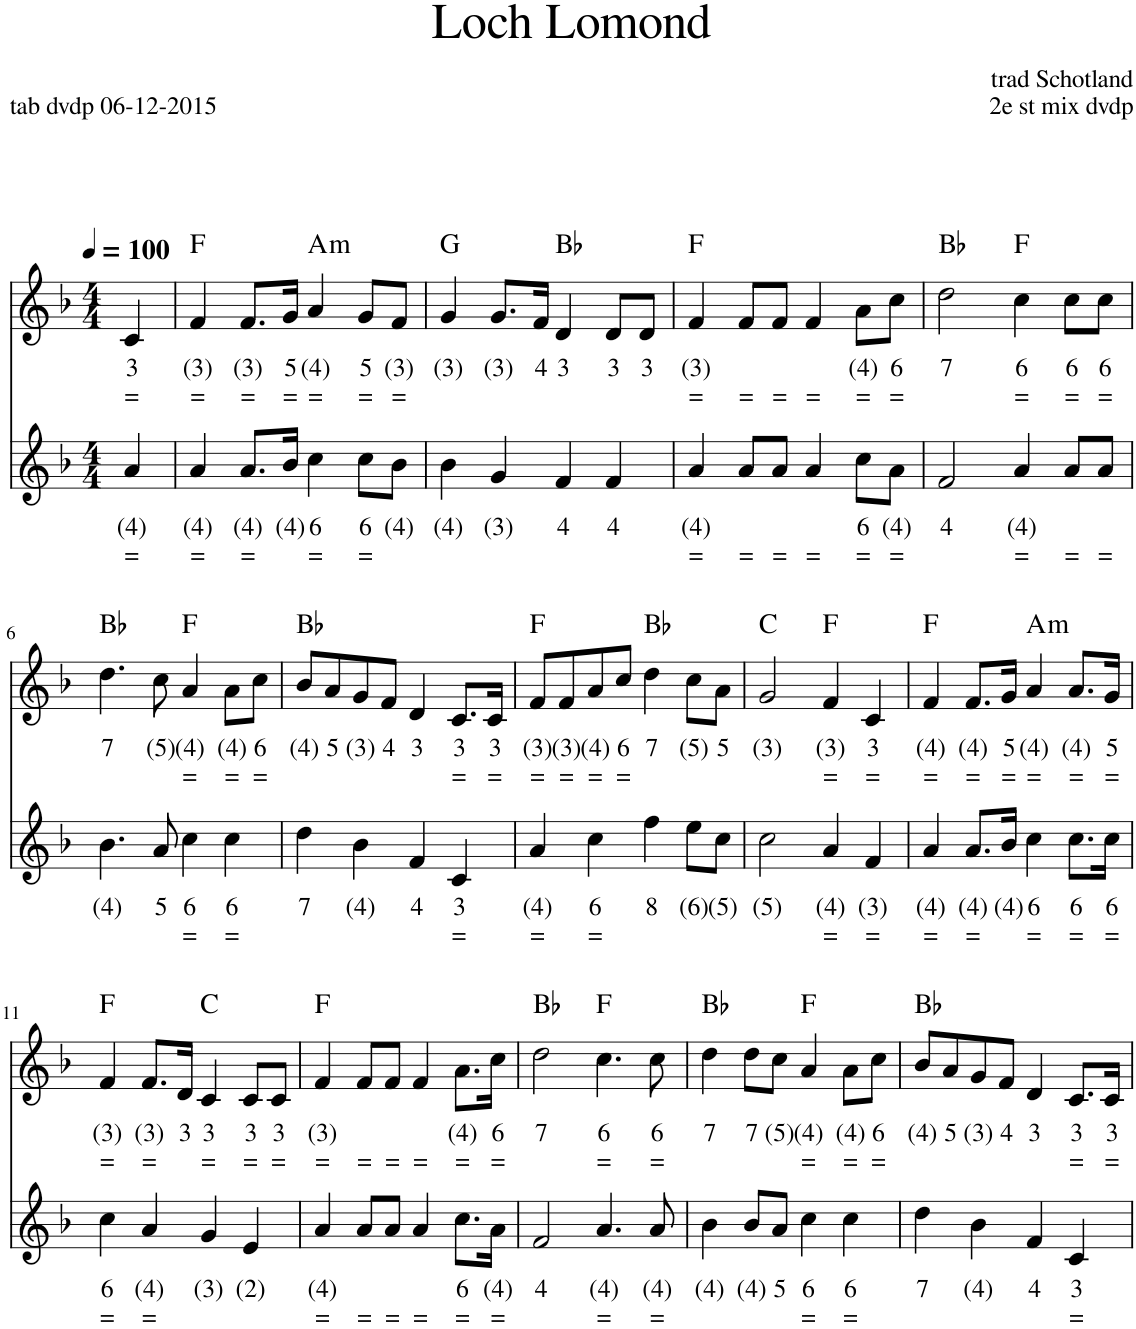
**kern	**text	**text	**kern	**text	**text	**harte
*part2	*part2	*part2	*part1	*part1	*part1	*part1
*staff2	*staff2	*staff2	*staff1	*staff1	*staff1	*
*I"C Trompet	*	*	*I"C Trompet	*	*	*
*clefG2	*	*	*clefG2	*	*	*
*k[b-]	*	*	*k[b-]	*	*	*
*M4/4	*	*	*M4/4	*	*	*
*MM100	*	*	*MM100	*	*	*
=1	=1	=1	=1	=1	=1	=1
!	!LO:LY:b	!LO:LY:b	!	!LO:LY:b	!LO:LY:b	!
4a/	(4)	=	4c/	3	=	.
=2	=2	=2	=2	=2	=2	=2
!	!LO:LY:b	!LO:LY:b	!	!LO:LY:b	!LO:LY:b	!
4a/	(4)	=	4f/	(3)	=	F:maj
!	!LO:LY:b	!LO:LY:b	!	!LO:LY:b	!LO:LY:b	!
8.a/L	(4)	=	8.f/L	(3)	=	.
!	!LO:LY:b	!	!	!LO:LY:b	!LO:LY:b	!
16b-/Jk	(4)	.	16g/Jk	5	=	.
!	!LO:LY:b	!LO:LY:b	!	!LO:LY:b	!LO:LY:b	!LO:H:kt=m
4cc\	6	=	4a/	(4)	=	A:min
!	!LO:LY:b	!LO:LY:b	!	!LO:LY:b	!LO:LY:b	!
8cc\L	6	=	8g/L	5	=	.
!	!LO:LY:b	!	!	!LO:LY:b	!LO:LY:b	!
8b-\J	(4)	.	8f/J	(3)	=	.
=3	=3	=3	=3	=3	=3	=3
!	!LO:LY:b	!	!	!LO:LY:b	!	!
4b-\	(4)	.	4g/	(3)	.	G:maj
!	!LO:LY:b	!	!	!LO:LY:b	!	!
4g/	(3)	.	8.g/L	(3)	.	.
!	!	!	!	!LO:LY:b	!	!
.	.	.	16f/Jk	4	.	.
!	!LO:LY:b	!	!	!LO:LY:b	!	!
4f/	4	.	4d/	3	.	Bb:maj
!	!LO:LY:b	!	!	!LO:LY:b	!	!
4f/	4	.	8d/L	3	.	.
!	!	!	!	!LO:LY:b	!	!
.	.	.	8d/J	3	.	.
=4	=4	=4	=4	=4	=4	=4
!	!LO:LY:b	!LO:LY:b	!	!LO:LY:b	!LO:LY:b	!
4a/	(4)	=	4f/	(3)	=	F:maj
!	!	!LO:LY:b	!	!	!LO:LY:b	!
8a/L	.	=	8f/L	.	=	.
!	!	!LO:LY:b	!	!	!LO:LY:b	!
8a/J	.	=	8f/J	.	=	.
!	!	!LO:LY:b	!	!	!LO:LY:b	!
4a/	.	=	4f/	.	=	.
!	!LO:LY:b	!LO:LY:b	!	!LO:LY:b	!LO:LY:b	!
8cc\L	6	=	8a\L	(4)	=	.
!	!LO:LY:b	!LO:LY:b	!	!LO:LY:b	!LO:LY:b	!
8a\J	(4)	=	8cc\J	6	=	.
=5	=5	=5	=5	=5	=5	=5
!	!LO:LY:b	!	!	!LO:LY:b	!	!
2f/	4	.	2dd\	7	.	Bb:maj
!	!LO:LY:b	!LO:LY:b	!	!LO:LY:b	!LO:LY:b	!
4a/	(4)	=	4cc\	6	=	F:maj
!	!	!LO:LY:b	!	!LO:LY:b	!LO:LY:b	!
8a/L	.	=	8cc\L	6	=	.
!	!	!LO:LY:b	!	!LO:LY:b	!LO:LY:b	!
8a/J	.	=	8cc\J	6	=	.
!!LO:LB:g=z
=6	=6	=6	=6	=6	=6	=6
!	!LO:LY:b	!	!	!LO:LY:b	!	!
4.b-\	(4)	.	4.dd\	7	.	Bb:maj
!	!LO:LY:b	!	!	!LO:LY:b	!	!
8a/	5	.	8cc\	(5)	.	.
!	!LO:LY:b	!LO:LY:b	!	!LO:LY:b	!LO:LY:b	!
4cc\	6	=	4a/	(4)	=	F:maj
!	!LO:LY:b	!LO:LY:b	!	!LO:LY:b	!LO:LY:b	!
4cc\	6	=	8a\L	(4)	=	.
!	!	!	!	!LO:LY:b	!LO:LY:b	!
.	.	.	8cc\J	6	=	.
=7	=7	=7	=7	=7	=7	=7
!	!LO:LY:b	!	!	!LO:LY:b	!	!
4dd\	7	.	8b-/L	(4)	.	Bb:maj
!	!	!	!	!LO:LY:b	!	!
.	.	.	8a/	5	.	.
!	!LO:LY:b	!	!	!LO:LY:b	!	!
4b-\	(4)	.	8g/	(3)	.	.
!	!	!	!	!LO:LY:b	!	!
.	.	.	8f/J	4	.	.
!	!LO:LY:b	!	!	!LO:LY:b	!	!
4f/	4	.	4d/	3	.	.
!	!LO:LY:b	!LO:LY:b	!	!LO:LY:b	!LO:LY:b	!
4c/	3	=	8.c/L	3	=	.
!	!	!	!	!LO:LY:b	!LO:LY:b	!
.	.	.	16c/Jk	3	=	.
=8	=8	=8	=8	=8	=8	=8
!	!LO:LY:b	!LO:LY:b	!	!LO:LY:b	!LO:LY:b	!
4a/	(4)	=	8f/L	(3)	=	F:maj
!	!	!	!	!LO:LY:b	!LO:LY:b	!
.	.	.	8f/	(3)	=	.
!	!LO:LY:b	!LO:LY:b	!	!LO:LY:b	!LO:LY:b	!
4cc\	6	=	8a/	(4)	=	.
!	!	!	!	!LO:LY:b	!LO:LY:b	!
.	.	.	8cc/J	6	=	.
!	!LO:LY:b	!	!	!LO:LY:b	!	!
4ff\	8	.	4dd\	7	.	Bb:maj
!	!LO:LY:b	!	!	!LO:LY:b	!	!
8ee\L	(6)	.	8cc\L	(5)	.	.
!	!LO:LY:b	!	!	!LO:LY:b	!	!
8cc\J	(5)	.	8a\J	5	.	.
=9	=9	=9	=9	=9	=9	=9
!	!LO:LY:b	!	!	!LO:LY:b	!	!
2cc\	(5)	.	2g/	(3)	.	C:maj
!	!LO:LY:b	!LO:LY:b	!	!LO:LY:b	!LO:LY:b	!
4a/	(4)	=	4f/	(3)	=	F:maj
!	!LO:LY:b	!LO:LY:b	!	!LO:LY:b	!LO:LY:b	!
4f/	(3)	=	4c/	3	=	.
=10	=10	=10	=10	=10	=10	=10
!	!LO:LY:b	!LO:LY:b	!	!LO:LY:b	!LO:LY:b	!
4a/	(4)	=	4f/	(4)	=	F:maj
!	!LO:LY:b	!LO:LY:b	!	!LO:LY:b	!LO:LY:b	!
8.a/L	(4)	=	8.f/L	(4)	=	.
!	!LO:LY:b	!	!	!LO:LY:b	!LO:LY:b	!
16b-/Jk	(4)	.	16g/Jk	5	=	.
!	!LO:LY:b	!LO:LY:b	!	!LO:LY:b	!LO:LY:b	!LO:H:kt=m
4cc\	6	=	4a/	(4)	=	A:min
!	!LO:LY:b	!LO:LY:b	!	!LO:LY:b	!LO:LY:b	!
8.cc\L	6	=	8.a/L	(4)	=	.
!	!LO:LY:b	!LO:LY:b	!	!LO:LY:b	!LO:LY:b	!
16cc\Jk	6	=	16g/Jk	5	=	.
!!LO:LB:g=z
=11	=11	=11	=11	=11	=11	=11
!	!LO:LY:b	!LO:LY:b	!	!LO:LY:b	!LO:LY:b	!
4cc\	6	=	4f/	(3)	=	F:maj
!	!LO:LY:b	!LO:LY:b	!	!LO:LY:b	!LO:LY:b	!
4a/	(4)	=	8.f/L	(3)	=	.
!	!	!	!	!LO:LY:b	!	!
.	.	.	16d/Jk	3	.	.
!	!LO:LY:b	!	!	!LO:LY:b	!LO:LY:b	!
4g/	(3)	.	4c/	3	=	C:maj
!	!LO:LY:b	!	!	!LO:LY:b	!LO:LY:b	!
4e/	(2)	.	8c/L	3	=	.
!	!	!	!	!LO:LY:b	!LO:LY:b	!
.	.	.	8c/J	3	=	.
=12	=12	=12	=12	=12	=12	=12
!	!LO:LY:b	!LO:LY:b	!	!LO:LY:b	!LO:LY:b	!
4a/	(4)	=	4f/	(3)	=	F:maj
!	!	!LO:LY:b	!	!	!LO:LY:b	!
8a/L	.	=	8f/L	.	=	.
!	!	!LO:LY:b	!	!	!LO:LY:b	!
8a/J	.	=	8f/J	.	=	.
!	!	!LO:LY:b	!	!	!LO:LY:b	!
4a/	.	=	4f/	.	=	.
!	!LO:LY:b	!LO:LY:b	!	!LO:LY:b	!LO:LY:b	!
8.cc\L	6	=	8.a\L	(4)	=	.
!	!LO:LY:b	!LO:LY:b	!	!LO:LY:b	!LO:LY:b	!
16a\Jk	(4)	=	16cc\Jk	6	=	.
=13	=13	=13	=13	=13	=13	=13
!	!LO:LY:b	!	!	!LO:LY:b	!	!
2f/	4	.	2dd\	7	.	Bb:maj
!	!LO:LY:b	!LO:LY:b	!	!LO:LY:b	!LO:LY:b	!
4.a/	(4)	=	4.cc\	6	=	F:maj
!	!LO:LY:b	!LO:LY:b	!	!LO:LY:b	!LO:LY:b	!
8a/	(4)	=	8cc\	6	=	.
=14	=14	=14	=14	=14	=14	=14
!	!LO:LY:b	!	!	!LO:LY:b	!	!
4b-\	(4)	.	4dd\	7	.	Bb:maj
!	!LO:LY:b	!	!	!LO:LY:b	!	!
8b-/L	(4)	.	8dd\L	7	.	.
!	!LO:LY:b	!	!	!LO:LY:b	!	!
8a/J	5	.	8cc\J	(5)	.	.
!	!LO:LY:b	!LO:LY:b	!	!LO:LY:b	!LO:LY:b	!
4cc\	6	=	4a/	(4)	=	F:maj
!	!LO:LY:b	!LO:LY:b	!	!LO:LY:b	!LO:LY:b	!
4cc\	6	=	8a\L	(4)	=	.
!	!	!	!	!LO:LY:b	!LO:LY:b	!
.	.	.	8cc\J	6	=	.
=15	=15	=15	=15	=15	=15	=15
!	!LO:LY:b	!	!	!LO:LY:b	!	!
4dd\	7	.	8b-/L	(4)	.	Bb:maj
!	!	!	!	!LO:LY:b	!	!
.	.	.	8a/	5	.	.
!	!LO:LY:b	!	!	!LO:LY:b	!	!
4b-\	(4)	.	8g/	(3)	.	.
!	!	!	!	!LO:LY:b	!	!
.	.	.	8f/J	4	.	.
!	!LO:LY:b	!	!	!LO:LY:b	!	!
4f/	4	.	4d/	3	.	.
!	!LO:LY:b	!LO:LY:b	!	!LO:LY:b	!LO:LY:b	!
4c/	3	=	8.c/L	3	=	.
!	!	!	!	!LO:LY:b	!LO:LY:b	!
.	.	.	16c/Jk	3	=	.
=	=	=	=	=	=	=
*-	*-	*-	*-	*-	*-	*-
